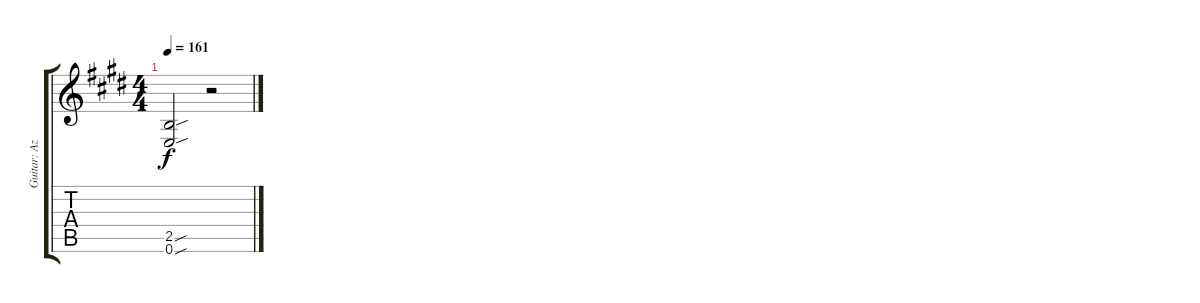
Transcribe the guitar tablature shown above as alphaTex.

\track ("Guitar: Azusa Nakano" "Guitar: Az") {instrument distortionguitar}
\staff {score tabs}
\tuning (E4 B3 G3 D3 A2 E2) {hide}
\ts (4 4)
\tempo 161
\clef g2
\ks e
(2.5{sou t} 0.6{sou t}).2{dy f} r.2
